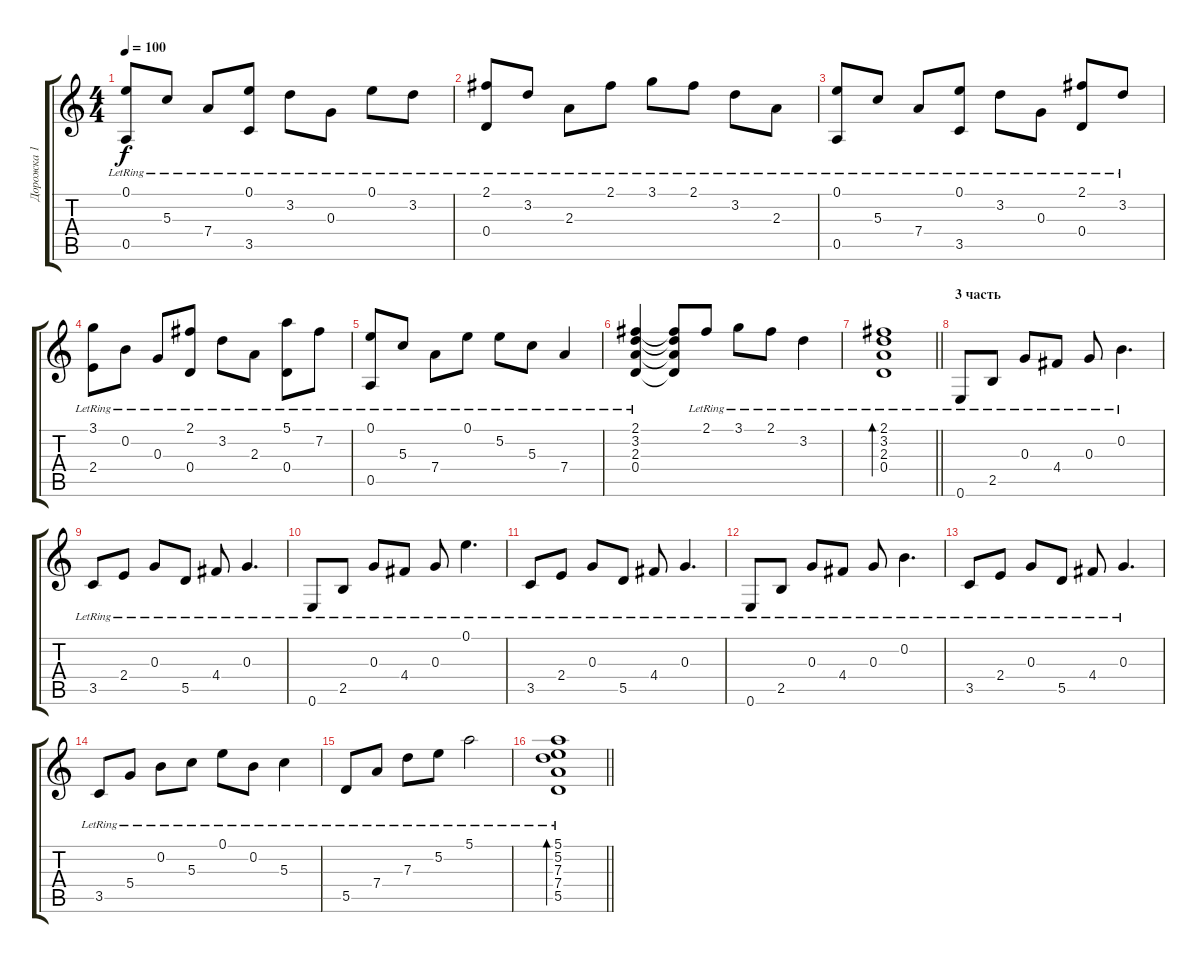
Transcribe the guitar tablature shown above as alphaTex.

\track ("Дорожка 1" "Дорожка 1") {instrument acousticguitarsteel}
\staff {score tabs}
\tuning (E4 B3 G3 D3 A2 E2) {hide}
\ts (4 4)
\tempo 100
\clef g2
\ks c
(0.1{lr} 0.5{lr}).8{dy f} 5.3{lr}.8 7.4{lr}.8 (0.1{lr} 3.5{lr}).8 3.2{lr}.8 0.3{lr}.8 0.1{lr}.8 3.2{lr}.8 |
(2.1{lr} 0.4{lr}).8 3.2{lr}.8 2.3{lr}.8 2.1{lr}.8 3.1{lr}.8 2.1{lr}.8 3.2{lr}.8 2.3{lr}.8 |
(0.1{lr} 0.5{lr}).8 5.3{lr}.8 7.4{lr}.8 (0.1{lr} 3.5{lr}).8 3.2{lr}.8 0.3{lr}.8 (2.1{lr} 0.4{lr}).8 3.2{lr}.8 |
(3.1{lr} 2.4{lr}).8 0.2{lr}.8 0.3{lr}.8 (2.1{lr} 0.4{lr}).8 3.2{lr}.8 2.3{lr}.8 (5.1{lr} 0.4{lr}).8 7.2{lr}.8 |
(0.1{lr} 0.5{lr}).8 5.3{lr}.8 7.4{lr}.8 0.1{lr}.8 5.2{lr}.8 5.3{lr}.8 7.4{lr}.4 |
(2.1{lr} 3.2{lr} 2.3{lr} 0.4{lr}).4 (2.1{t} 3.2{t} 2.3{t} 0.4{t}).8 2.1{lr}.8 3.1{lr}.8 2.1{lr}.8 3.2{lr}.4 |
\barLineRight lightlight
(2.1{lr} 3.2{lr} 2.3{lr} 0.4{lr}).1{bd 240} |
\section ("" "3 часть")
0.6{lr}.8 2.5{lr}.8 0.3{lr}.8 4.4{lr}.8 0.3{lr}.8 0.2{lr}.4{d} |
3.5{lr}.8 2.4{lr}.8 0.3{lr}.8 5.5{lr}.8 4.4{lr}.8 0.3{lr}.4{d} |
0.6{lr}.8 2.5{lr}.8 0.3{lr}.8 4.4{lr}.8 0.3{lr}.8 0.1{lr}.4{d} |
3.5{lr}.8 2.4{lr}.8 0.3{lr}.8 5.5{lr}.8 4.4{lr}.8 0.3{lr}.4{d} |
0.6{lr}.8 2.5{lr}.8 0.3{lr}.8 4.4{lr}.8 0.3{lr}.8 0.2{lr}.4{d} |
3.5{lr}.8 2.4{lr}.8 0.3{lr}.8 5.5{lr}.8 4.4{lr}.8 0.3{lr}.4{d} |
3.5{lr}.8 5.4{lr}.8 0.2{lr}.8 5.3{lr}.8 0.1{lr}.8 0.2{lr}.8 5.3{lr}.4 |
5.5{lr}.8 7.4{lr}.8 7.3{lr}.8 5.2{lr}.8 5.1{lr}.2 |
\barLineRight lightlight
(5.1{lr} 5.2{lr} 7.3{lr} 7.4{lr} 5.5{lr}).1{bd 240}
